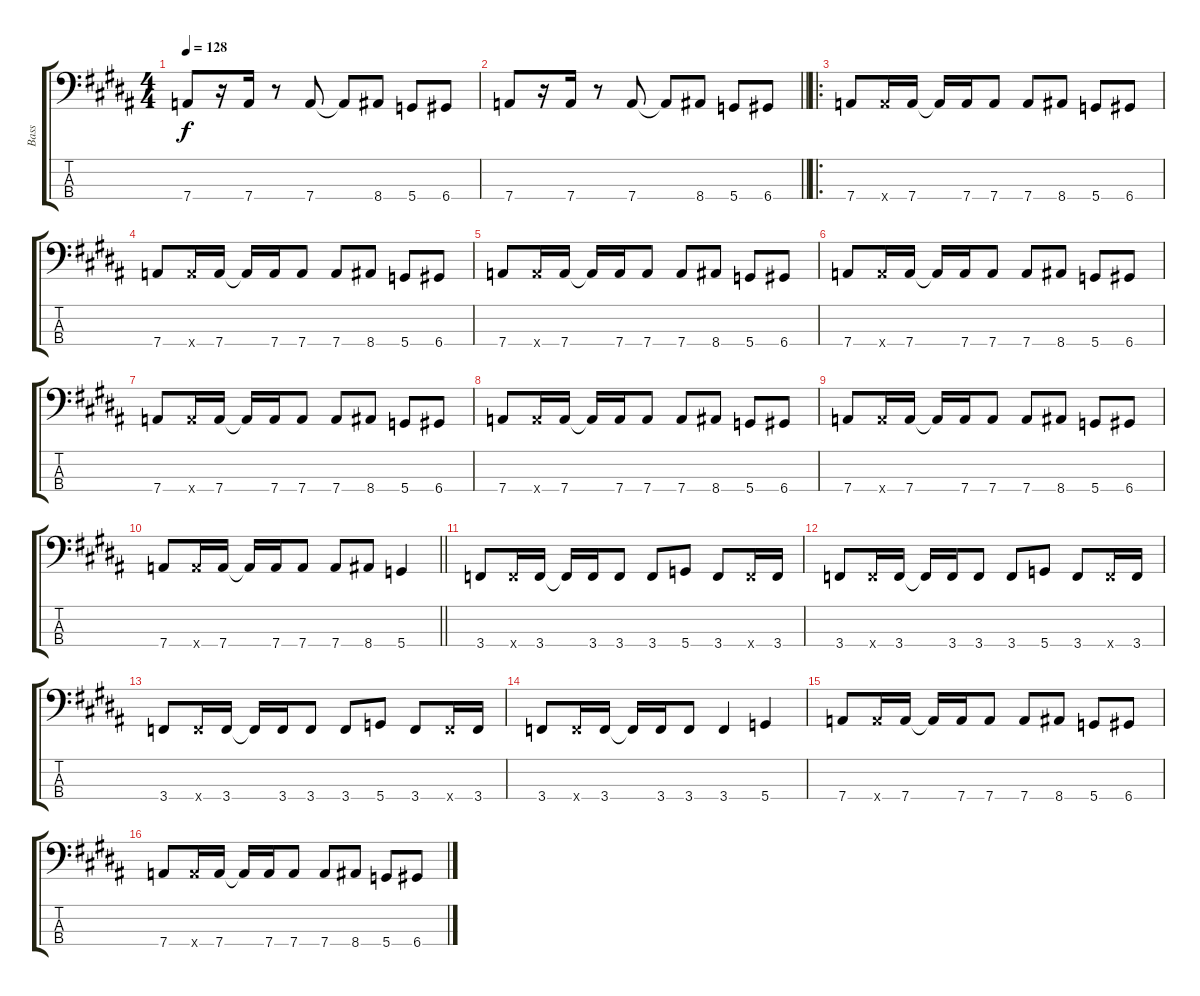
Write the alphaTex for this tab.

\track ("Bass" "Bass") {instrument electricbasspick}
\staff {score tabs}
\tuning (F2 C2 G1 D1) {hide}
\ts (4 4)
\tempo 128
\clef f4
\ks b
7.4.8{dy f} r.16 7.4.16 r.8 7.4.8 7.4{t}.8 8.4.8 5.4.8 6.4.8 |
\barLineRight lightlight
\ks g#minor
7.4.8 r.16 7.4.16 r.8 7.4.8 7.4{t}.8 8.4.8 5.4.8 6.4.8 |
\ro
\section ("" " ")
7.4.8 7.4{x}.16 7.4.16 7.4{t}.16 7.4.16 7.4.8 7.4.8 8.4.8 5.4.8 6.4.8 |
7.4.8 7.4{x}.16 7.4.16 7.4{t}.16 7.4.16 7.4.8 7.4.8 8.4.8 5.4.8 6.4.8 |
\ks b
7.4.8 7.4{x}.16 7.4.16 7.4{t}.16 7.4.16 7.4.8 7.4.8 8.4.8 5.4.8 6.4.8 |
\ks g#minor
7.4.8 7.4{x}.16 7.4.16 7.4{t}.16 7.4.16 7.4.8 7.4.8 8.4.8 5.4.8 6.4.8 |
7.4.8 7.4{x}.16 7.4.16 7.4{t}.16 7.4.16 7.4.8 7.4.8 8.4.8 5.4.8 6.4.8 |
7.4.8 7.4{x}.16 7.4.16 7.4{t}.16 7.4.16 7.4.8 7.4.8 8.4.8 5.4.8 6.4.8 |
\ks b
7.4.8 7.4{x}.16 7.4.16 7.4{t}.16 7.4.16 7.4.8 7.4.8 8.4.8 5.4.8 6.4.8 |
\barLineRight lightlight
\ks g#minor
7.4.8 7.4{x}.16 7.4.16 7.4{t}.16 7.4.16 7.4.8 7.4.8 8.4.8 5.4.4 |
\section ("" " ")
3.4.8 3.4{x}.16 3.4.16 3.4{t}.16 3.4.16 3.4.8 3.4.8 5.4.8 3.4.8 3.4{x}.16 3.4.16 |
\ks b
3.4.8 3.4{x}.16 3.4.16 3.4{t}.16 3.4.16 3.4.8 3.4.8 5.4.8 3.4.8 3.4{x}.16 3.4.16 |
\ks g#minor
3.4.8 3.4{x}.16 3.4.16 3.4{t}.16 3.4.16 3.4.8 3.4.8 5.4.8 3.4.8 3.4{x}.16 3.4.16 |
3.4.8 3.4{x}.16 3.4.16 3.4{t}.16 3.4.16 3.4.8 3.4.4 5.4.4 |
\ks b
7.4.8 7.4{x}.16 7.4.16 7.4{t}.16 7.4.16 7.4.8 7.4.8 8.4.8 5.4.8 6.4.8 |
\ks g#minor
7.4.8 7.4{x}.16 7.4.16 7.4{t}.16 7.4.16 7.4.8 7.4.8 8.4.8 5.4.8 6.4.8
